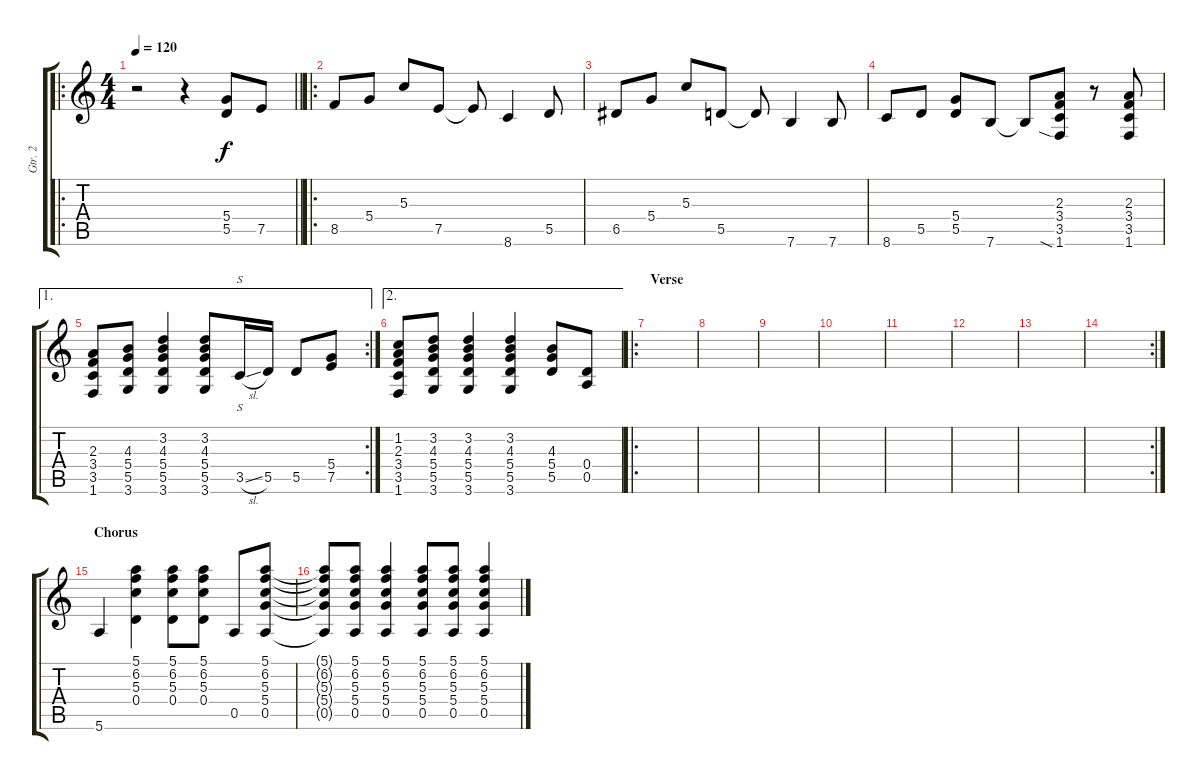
\track ("Gtr. 2" "Gtr. 2") {instrument electricguitarclean}
\staff {score tabs}
\tuning (E4 B3 G3 D3 A2 E2) {hide}
\ro
\ts (4 4)
\tempo 120
\clef g2
\barLineRight lightlight
\ks c
r.2{dy f instrument electricguitarclean} r.4 (5.4 5.5).8 7.5.8 |
\ro
8.5.8 5.4.8 5.3.8 7.5.8 7.5{t}.8 8.6.4 5.5.8 |
6.5.8 5.4.8 5.3.8 5.5.8 5.5{t}.8 7.6.4 7.6.8 |
8.6.8 5.5.8 (5.4 5.5).8 7.6.8 7.6{t}.8 (2.3 3.4 3.5 1.6{sia}).8 r.8 (2.3 3.4 3.5 1.6).8 |
\ae 1
\rc 2
(2.3 3.4 3.5 1.6).8 (4.3 5.4 5.5 3.6).8 (3.2 4.3 5.4 5.5 3.6).4 (3.2 4.3 5.4 5.5 3.6).8 3.5{sl}.16{s} 5.5.16 5.5.8 (5.4 7.5).8 |
\ae 2
(1.2 2.3 3.4 3.5 1.6).8 (3.2 4.3 5.4 5.5 3.6).8 (3.2 4.3 5.4 5.5 3.6).4 (3.2 4.3 5.4 5.5 3.6).4 (4.3 5.4 5.5).8 (0.4 0.5).8 |
\ro
\section ("" "Verse")
|
|
|
|
|
|
|
\rc 2
|
\section ("" "Chorus")
5.6.4 (5.1 6.2 5.3 0.4).4 (5.1 6.2 5.3 0.4).8 (5.1 6.2 5.3 0.4).8 0.5.8 (5.1 6.2 5.3 5.4 0.5).8 |
(5.1{t} 6.2{t} 5.3{t} 5.4{t} 0.5{t}).8 (5.1 6.2 5.3 5.4 0.5).8 (5.1 6.2 5.3 5.4 0.5).4 (5.1 6.2 5.3 5.4 0.5).8 (5.1 6.2 5.3 5.4 0.5).8 (5.1 6.2 5.3 5.4 0.5).4
